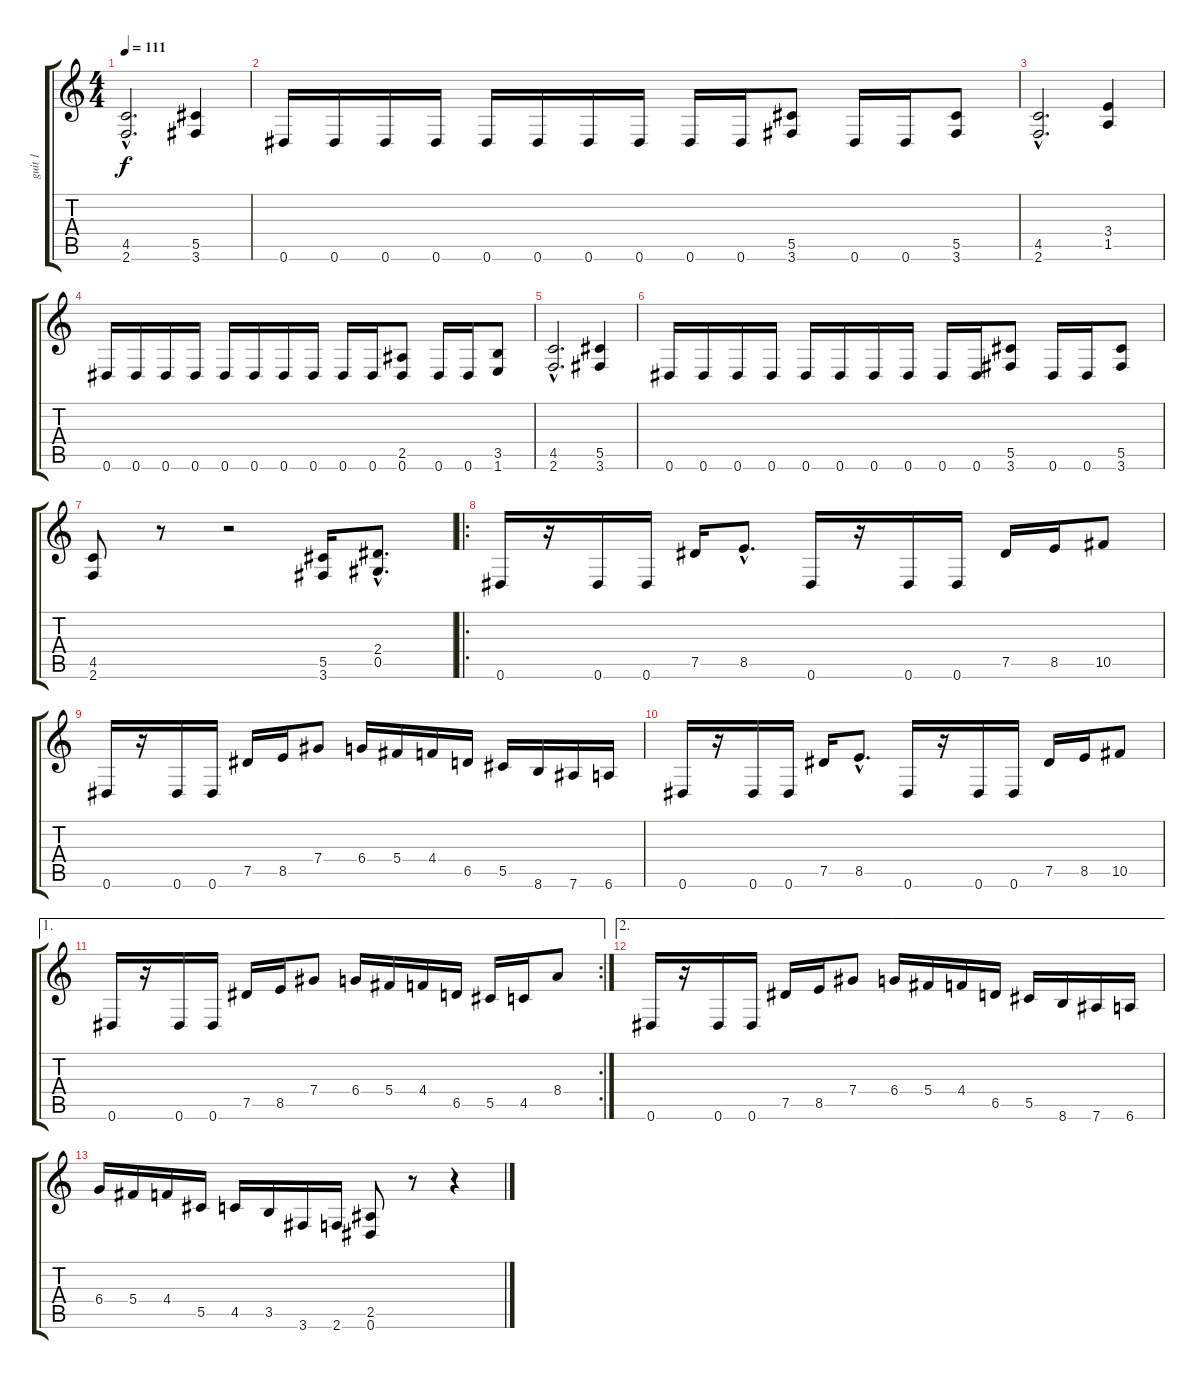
\track ("guit 1" "guit 1") {instrument distortionguitar}
\staff {score tabs}
\tuning (Eb4 Bb3 Gb3 Db3 Ab2 Eb2) {hide}
\ts (4 4)
\tempo 111
\clef g2
\ks c
(4.5{hac} 2.6{hac}).2{d dy f} (5.5 3.6).4 |
0.6.16 0.6.16 0.6.16 0.6.16 0.6.16 0.6.16 0.6.16 0.6.16 0.6.16 0.6.16 (5.5 3.6).8 0.6.16 0.6.16 (5.5 3.6).8 |
(4.5{hac} 2.6{hac}).2{d} (3.4 1.5).4 |
0.6.16 0.6.16 0.6.16 0.6.16 0.6.16 0.6.16 0.6.16 0.6.16 0.6.16 0.6.16 (2.5 0.6).8 0.6.16 0.6.16 (3.5 1.6).8 |
(4.5{hac} 2.6{hac}).2{d} (5.5 3.6).4 |
0.6.16 0.6.16 0.6.16 0.6.16 0.6.16 0.6.16 0.6.16 0.6.16 0.6.16 0.6.16 (5.5 3.6).8 0.6.16 0.6.16 (5.5 3.6).8 |
(4.5 2.6).8 r.8 r.2 (5.5 3.6).16 (2.4{hac} 0.5{hac}).8{d} |
\ro
0.6.16 r.16 0.6.16 0.6.16 7.5.16 8.5{hac}.8{d} 0.6.16 r.16 0.6.16 0.6.16 7.5.16 8.5.16 10.5.8 |
0.6.16 r.16 0.6.16 0.6.16 7.5.16 8.5.16 7.4.8 6.4.16 5.4.16 4.4.16 6.5.16 5.5.16 8.6.16 7.6.16 6.6.16 |
0.6.16 r.16 0.6.16 0.6.16 7.5.16 8.5{hac}.8{d} 0.6.16 r.16 0.6.16 0.6.16 7.5.16 8.5.16 10.5.8 |
\ae 1
\rc 2
0.6.16 r.16 0.6.16 0.6.16 7.5.16 8.5.16 7.4.8 6.4.16 5.4.16 4.4.16 6.5.16 5.5.16 4.5.16 8.4.8 |
\ae 2
0.6.16 r.16 0.6.16 0.6.16 7.5.16 8.5.16 7.4.8 6.4.16 5.4.16 4.4.16 6.5.16 5.5.16 8.6.16 7.6.16 6.6.16 |
6.4.16 5.4.16 4.4.16 5.5.16 4.5.16 3.5.16 3.6.16 2.6.16 (2.5 0.6).8 r.8 r.4
